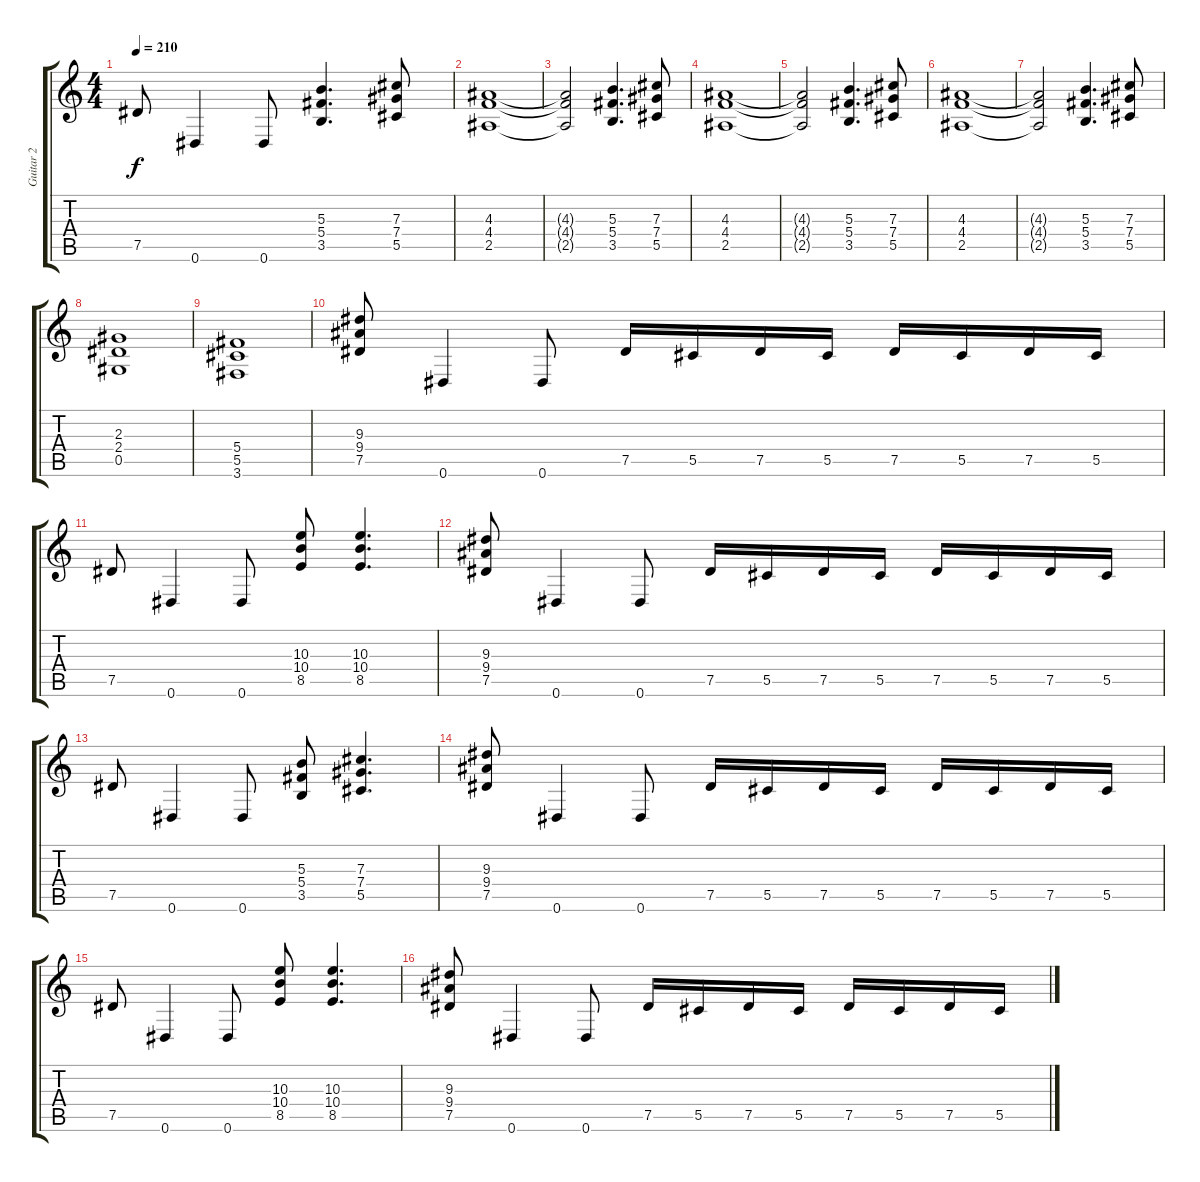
\track ("Guitar 2" "Guitar 2") {instrument distortionguitar}
\staff {score tabs}
\tuning (Eb4 Bb3 Gb3 Db3 Ab2 Eb2) {hide}
\ts (4 4)
\tempo 210
\clef g2
\ks c
7.5.8{dy f} 0.6.4 0.6.8 (5.3 5.4 3.5).4{d} (7.3 7.4 5.5).8 |
(4.3 4.4 2.5).1 |
(4.3{t} 4.4{t} 2.5{t}).2 (5.3 5.4 3.5).4{d} (7.3 7.4 5.5).8 |
(4.3 4.4 2.5).1 |
(4.3{t} 4.4{t} 2.5{t}).2 (5.3 5.4 3.5).4{d} (7.3 7.4 5.5).8 |
(4.3 4.4 2.5).1 |
(4.3{t} 4.4{t} 2.5{t}).2 (5.3 5.4 3.5).4{d} (7.3 7.4 5.5).8 |
(2.3 2.4 0.5).1 |
(5.4 5.5 3.6).1 |
(9.3 9.4 7.5).8 0.6.4 0.6.8 7.5.16 5.5.16 7.5.16 5.5.16 7.5.16 5.5.16 7.5.16 5.5.16 |
7.5.8 0.6.4 0.6.8 (10.3 10.4 8.5).8 (10.3 10.4 8.5).4{d} |
(9.3 9.4 7.5).8 0.6.4 0.6.8 7.5.16 5.5.16 7.5.16 5.5.16 7.5.16 5.5.16 7.5.16 5.5.16 |
7.5.8 0.6.4 0.6.8 (5.3 5.4 3.5).8 (7.3 7.4 5.5).4{d} |
(9.3 9.4 7.5).8 0.6.4 0.6.8 7.5.16 5.5.16 7.5.16 5.5.16 7.5.16 5.5.16 7.5.16 5.5.16 |
7.5.8 0.6.4 0.6.8 (10.3 10.4 8.5).8 (10.3 10.4 8.5).4{d} |
(9.3 9.4 7.5).8 0.6.4 0.6.8 7.5.16 5.5.16 7.5.16 5.5.16 7.5.16 5.5.16 7.5.16 5.5.16
